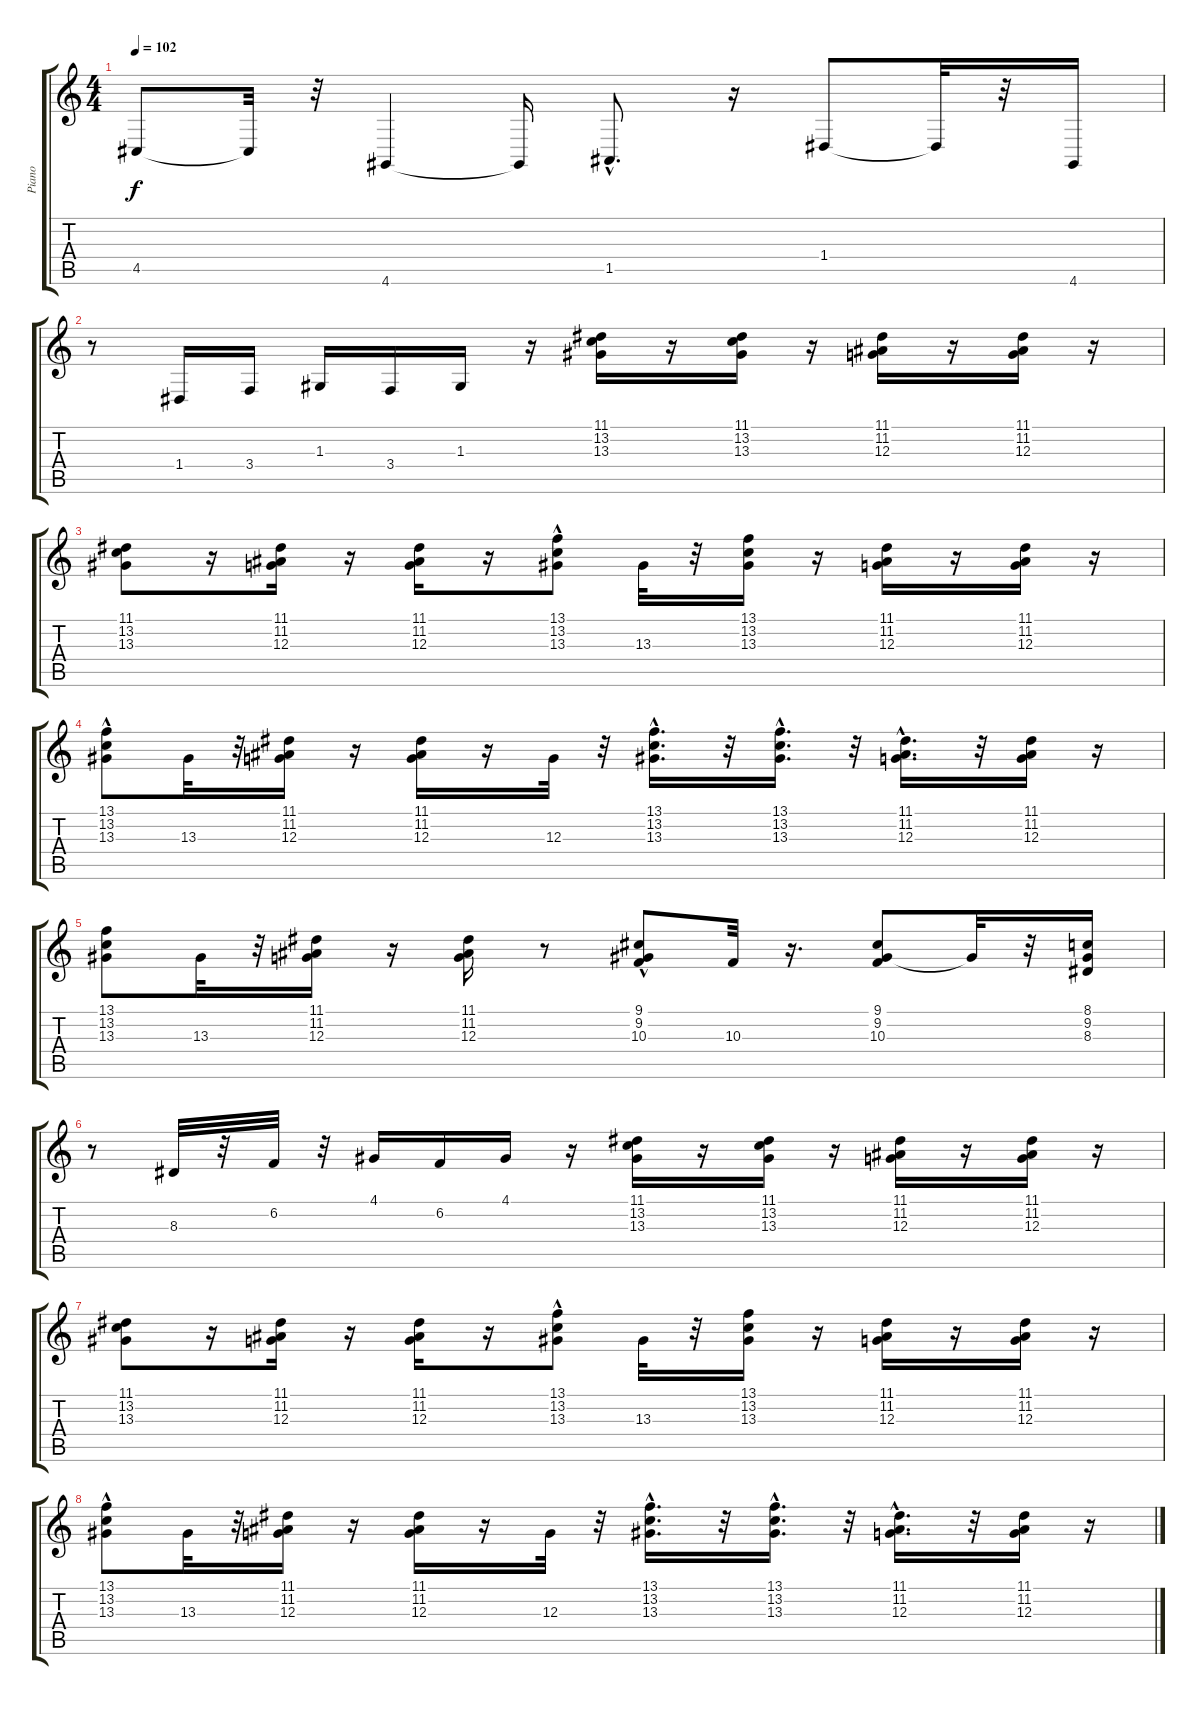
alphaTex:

\track ("Piano" "Piano") {instrument brightacousticpiano}
\staff {score tabs}
\tuning (E4 B3 G3 D3 A2 E2) {hide}
\ts (4 4)
\tempo 102
\clef g2
\ks c
4.5.8{dy f} 4.5{t}.32 r.32 4.6.4 4.6{t}.16 1.5{hac}.8{d} r.16 1.4.8 1.4{t}.32 r.32 4.6.16 |
r.8 1.4.16 3.4.16 1.3.16 3.4.16 1.3.16 r.16 (11.1 13.2 13.3).16 r.16 (11.1 13.2 13.3).16 r.16 (11.1 11.2 12.3).16 r.16 (11.1 11.2 12.3).16 r.16 |
(11.1 13.2 13.3).8 r.16 (11.1 11.2 12.3).16 r.16 (11.1 11.2 12.3).16 r.16 (13.1 13.2{hac} 13.3{hac}).8 13.3.32 r.32 (13.1 13.2 13.3).16 r.16 (11.1 11.2 12.3).16 r.16 (11.1 11.2 12.3).16 r.16 |
(13.1 13.2 13.3{hac}).8 13.3.32 r.32 (11.1 11.2 12.3).16 r.16 (11.1 11.2 12.3).16 r.16 12.3.32 r.32 (13.1{hac} 13.2{hac} 13.3).16{d} r.32 (13.1{hac} 13.2 13.3).16{d} r.32 (11.1 11.2 12.3{hac}).16{d} r.32 (11.1 11.2 12.3).16 r.16 |
(13.1 13.2 13.3).8 13.3.32 r.32 (11.1 11.2 12.3).16 r.16 (11.1 11.2 12.3).16 r.8 (9.1 9.2 10.3{hac}).8 10.3.32 r.16{d} (9.1 9.2 10.3).8 9.2{t}.32 r.32 (8.1 9.2 8.3).16 |
r.8 8.3.32 r.32 6.2.32 r.32 4.1.16 6.2.16 4.1.16 r.16 (11.1 13.2 13.3).16 r.16 (11.1 13.2 13.3).16 r.16 (11.1 11.2 12.3).16 r.16 (11.1 11.2 12.3).16 r.16 |
(11.1 13.2 13.3).8 r.16 (11.1 11.2 12.3).16 r.16 (11.1 11.2 12.3).16 r.16 (13.1 13.2{hac} 13.3{hac}).8 13.3.32 r.32 (13.1 13.2 13.3).16 r.16 (11.1 11.2 12.3).16 r.16 (11.1 11.2 12.3).16 r.16 |
(13.1 13.2 13.3{hac}).8 13.3.32 r.32 (11.1 11.2 12.3).16 r.16 (11.1 11.2 12.3).16 r.16 12.3.32 r.32 (13.1{hac} 13.2{hac} 13.3).16{d} r.32 (13.1{hac} 13.2 13.3).16{d} r.32 (11.1 11.2 12.3{hac}).16{d} r.32 (11.1 11.2 12.3).16 r.16
